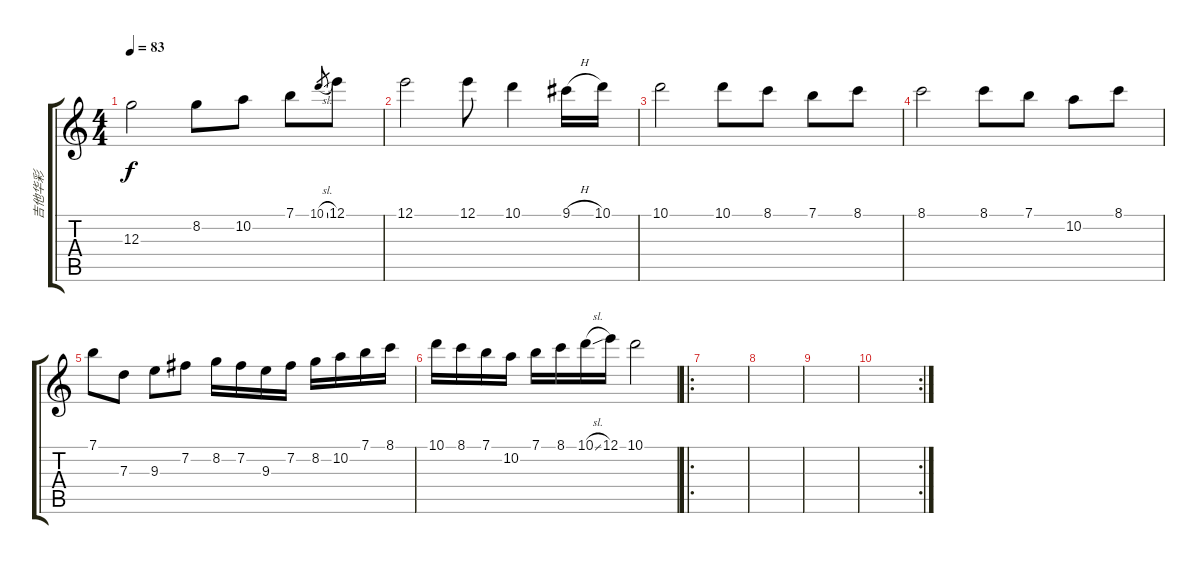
\track ("吉他华彩" "吉他华彩") {instrument acousticguitarnylon}
\staff {score tabs}
\tuning (E4 B3 G3 D3 A2 E2) {hide}
\ts (4 4)
\tempo 83
\clef g2
\ks c
12.3.2{dy f} 8.2.8 10.2.8 7.1.8 10.1{sl}.8{gr} 12.1.8 |
12.1.2 12.1.8 10.1.4 9.1{h}.16 10.1.16 |
10.1.2 10.1.8 8.1.8 7.1.8 8.1.8 |
8.1.2 8.1.8 7.1.8 10.2.8 8.1.8 |
7.1.8 7.3.8 9.3.8 7.2.8 8.2.16 7.2.16 9.3.16 7.2.16 8.2.16 10.2.16 7.1.16 8.1.16 |
10.1.16 8.1.16 7.1.16 10.2.16 7.1.16 8.1.16 10.1{sl}.16 12.1.16 10.1.2 |
\ro
|
|
|
\rc 2
